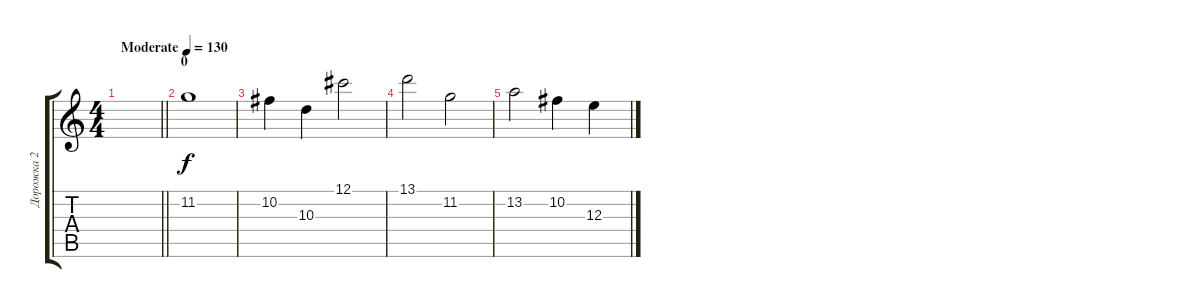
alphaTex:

\track ("Дорожка 2" "Дорожка 2") {instrument distortionguitar}
\staff {score tabs}
\tuning (Db4 Ab3 E3 B2 Gb2 B1) {hide}
\ts (4 4)
\tempo (130 "Moderate")
\clef g2
\barLineRight lightlight
\ks c
|
\section ("" "0")
11.2.1 |
10.2.4 10.3.4 12.1.2 |
13.1.2 11.2.2 |
13.2.2 10.2.4 12.3.4
